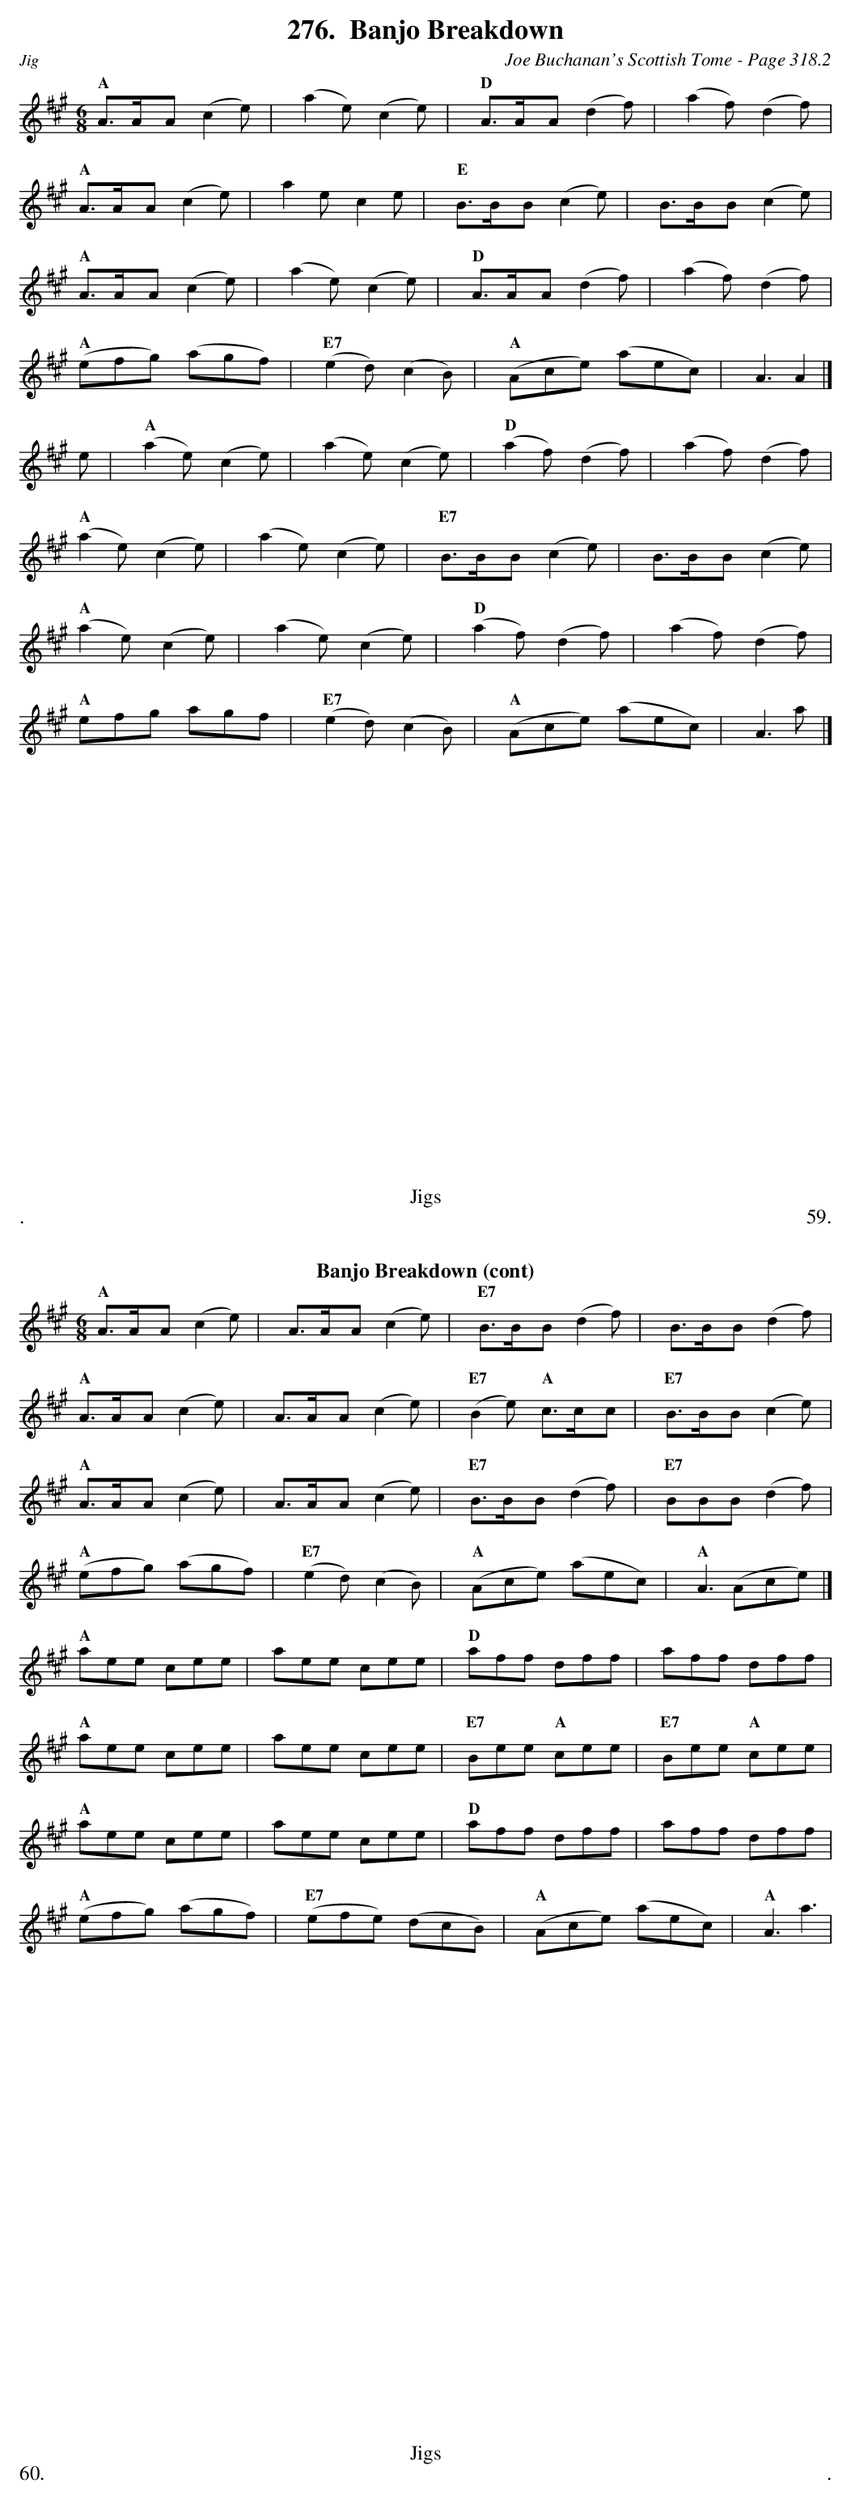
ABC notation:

X:1
T:Banjo Breakdown
C:Joe Buchanan's Scottish Tome - Page 318.2
L:1/8
M:6/8
K:A
"A" A>AA (c2 e) | (a2 e) (c2 e) | "D" A>AA (d2 f) | (a2 f) (d2 f) |
"A" A>AA (c2 e) | a2 e c2 e | "E" B>BB (c2 e) | B>BB (c2 e) |
"A" A>AA (c2 e) | (a2 e) (c2 e) | "D" A>AA (d2 f) | (a2 f) (d2 f) |
"A" (efg) (agf) |"E7" (e2 d) (c2 B) |"A" (Ace) (aec) | A3 A2 |]
e | "A" (a2 e) (c2 e) | (a2 e) (c2 e) | "D" (a2 f) (d2 f) | (a2 f) (d2 f) |
"A" (a2 e) (c2 e) | (a2 e) (c2 e) | "E7" B>BB (c2 e) | B>BB (c2 e) |
"A" (a2 e) (c2 e) | (a2 e) (c2 e) | "D" (a2 f) (d2 f) | (a2 f) (d2 f) |
"A" efg agf |"E7" (e2 d) (c2 B) | "A" (Ace) (aec) | A3 a |]
%%newpage
T:Banjo Breakdown (cont)
"A" A>AA (c2 e) | A>AA (c2 e) | "E7" B>BB (d2 f) | B>BB (d2 f) |
"A" A>AA (c2 e)| A>AA (c2 e) | "E7" (B2 e) "A" c>cc | "E7" B>BB (c2 e) |
"A" A>AA (c2 e) | A>AA (c2 e) | "E7" B>BB (d2 f) | "E7" BBB (d2 f) |
"A" (efg) (agf) | "E7" (e2 d) (c2 B) | "A" (Ace) (aec) | "A" A3 (Ace) |]
"A" aee cee | aee cee | "D" aff dff | aff dff |
"A" aee cee | aee cee | "E7" Bee "A" cee | "E7" Bee "A" cee |
"A" aee cee | aee cee | "D" aff dff | aff dff |
"A" (efg) (agf) | "E7" (efe) (dcB) | "A" (Ace) (aec) |"A" A3 a3 |
